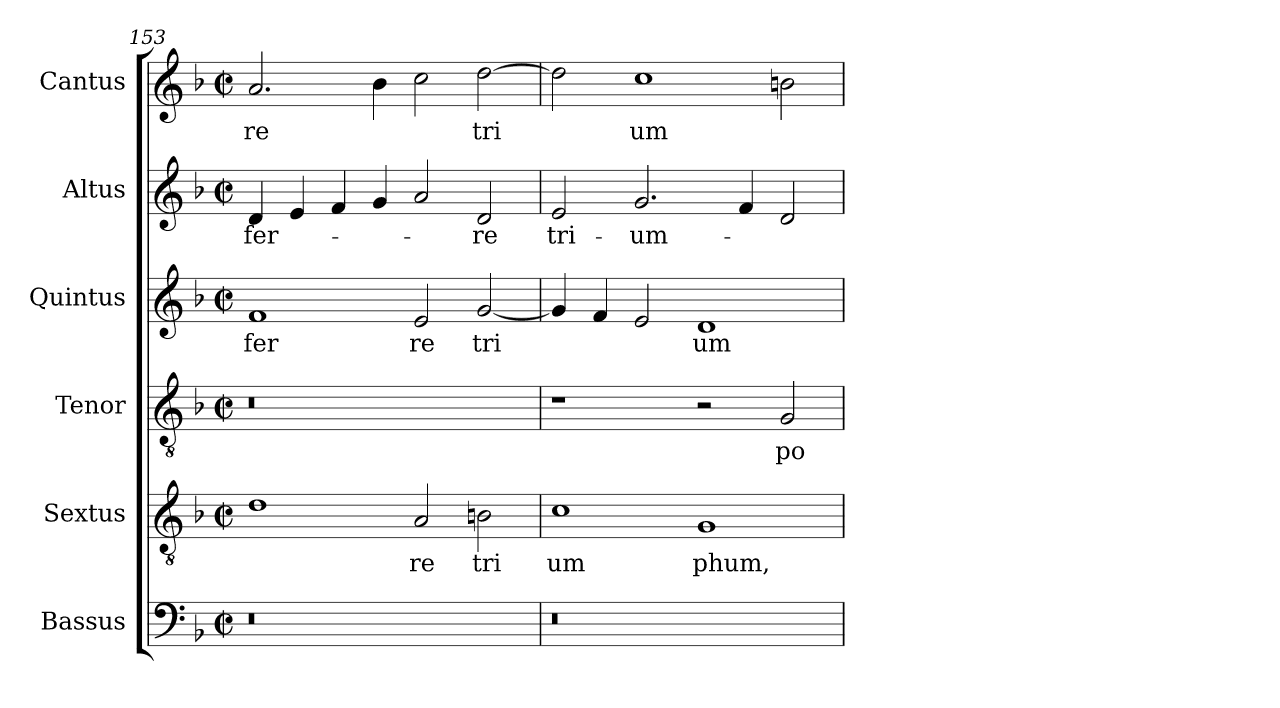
**kern	**kern	**text	**kern	**text	**kern	**text	**kern	**text	**kern	**text
*part6	*part5	*part5	*part4	*part4	*part3	*part3	*part2	*part2	*part1	*part1
*staff6	*staff5	*staff5	*staff4	*staff4	*staff3	*staff3	*staff2	*staff2	*staff1	*staff1
*I"Bassus	*I"Sextus	*	*I"Tenor	*	*I"Quintus	*	*I"Altus	*	*I"Cantus	*
*I'Bassus	*I'Sextus	*	*I'Tenor	*	*I'Quintus	*	*I'Altus	*	*I'Cantus	*
*clefF4	*clefGv2	*	*clefGv2	*	*clefG2	*	*clefG2	*	*clefG2	*
*k[b-]	*k[b-]	*	*k[b-]	*	*k[b-]	*	*k[b-]	*	*k[b-]	*
*F:	*F:	*	*F:	*	*F:	*	*F:	*	*F:	*
*M2/2	*M2/2	*	*M2/2	*	*M2/2	*	*M2/2	*	*M2/2	*
*met(c|)	*met(c|)	*	*met(c|)	*	*met(c|)	*	*met(c|)	*	*met(c|)	*
=153	=153	=153	=153	=153	=153	=153	=153	=153	=153	=153
!	!	!	!	!	!	!LO:LY:b:cj	!	!LO:LY:b	!	!LO:LY:b:cj
0r	1d	.	0r	.	1f	fer	4d/	-fer-	2.a/	re
.	.	.	.	.	.	.	4e/	.	.	.
.	.	.	.	.	.	.	4f/	.	.	.
.	.	.	.	.	.	.	4g/	.	4b-\	.
!	!	!LO:LY:b:cj	!	!	!	!LO:LY:b:cj	!	!	!	!
.	2A/	re	.	.	2e/	re	2a/	.	2cc\	.
!	!	!LO:LY:b:cj	!	!	!	!LO:LY:b:cj	!	!LO:LY:b:cj	!	!LO:LY:b:cj
.	2Bn\	tri	.	.	[<2g/	tri	2d/	-re	[>2dd\	tri
=154	=154	=154	=154	=154	=154	=154	=154	=154	=154	=154
!	!	!LO:LY:b:cj	!	!	!	!	!	!LO:LY:b:cj	!	!
0r	1c	um	1r	.	4g/]	.	2e/	tri-	2dd\]	.
.	.	.	.	.	4f/	.	.	.	.	.
!	!	!	!	!	!	!	!	!LO:LY:b	!	!LO:LY:b:cj
.	.	.	.	.	2e/	.	2.g/	-um-	1cc	um
!	!	!LO:LY:b:cj	!	!	!	!LO:LY:b:cj	!	!	!	!
.	1G	phum,	2r	.	1d	um	.	.	.	.
.	.	.	.	.	.	.	4f/	.	.	.
!	!	!	!	!LO:LY:b:cj	!	!	!	!	!	!
.	.	.	2G/	po-	.	.	2d/	.	2b\	.
=	=	=	=	=	=	=	=	=	=	=
*-	*-	*-	*-	*-	*-	*-	*-	*-	*-	*-
